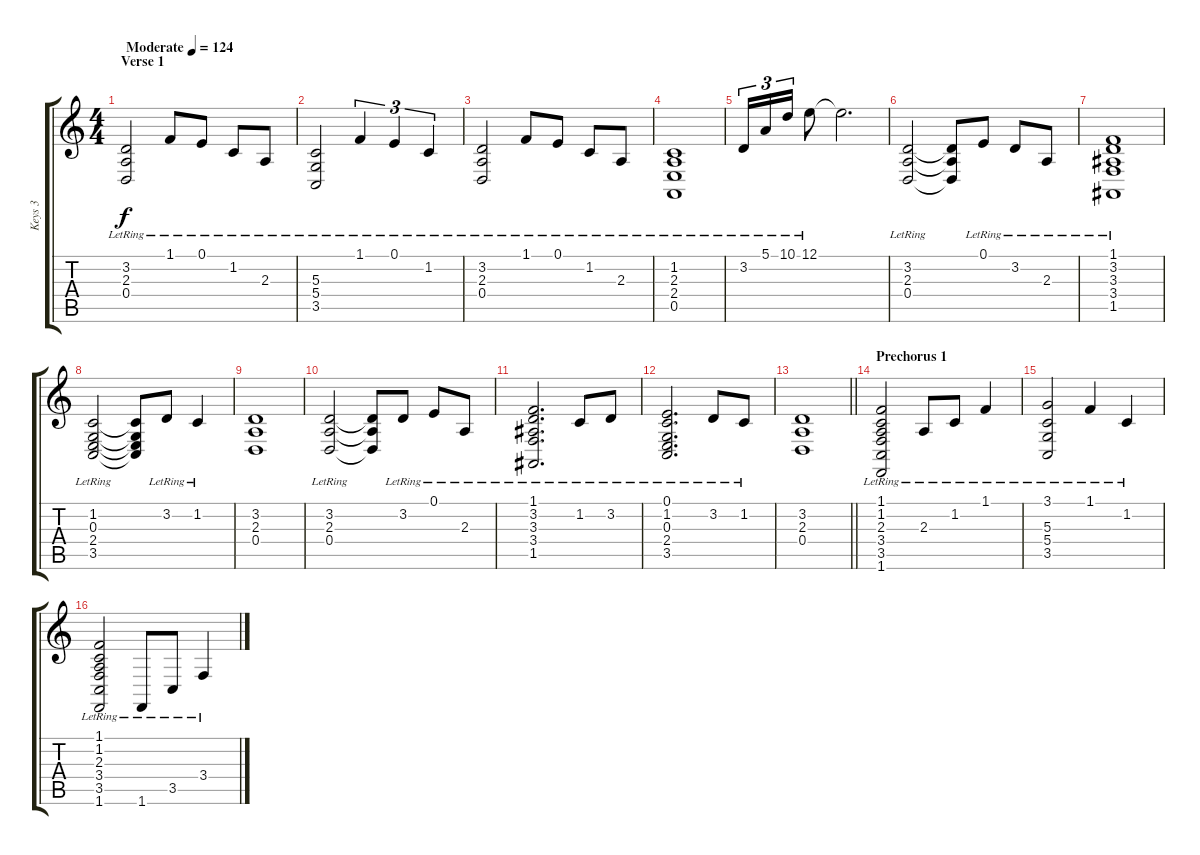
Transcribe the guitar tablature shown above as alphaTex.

\track ("Keys 3" "Keys 3") {instrument pad1newage}
\staff {score tabs}
\tuning (E4 B3 G3 D3 A2 E2) {hide}
\ts (4 4)
\section ("" "Verse 1")
\tempo (124 "Moderate")
\clef g2
\ks c
(3.2{lr} 2.3{lr} 0.4{lr}).2{dy f instrument pad1newage} 1.1{lr}.8 0.1{lr}.8 1.2{lr}.8 2.3{lr}.8 |
(5.3{lr} 5.4{lr} 3.5{lr}).2 1.1{lr}.4{tu (3 2)} 0.1{lr}.4{tu (3 2)} 1.2{lr}.4{tu (3 2)} |
(3.2{lr} 2.3{lr} 0.4{lr}).2 1.1{lr}.8 0.1{lr}.8 1.2{lr}.8 2.3{lr}.8 |
(1.2{lr} 2.3{lr} 2.4{lr} 0.5{lr}).1 |
3.2{lr}.16{tu (3 2)} 5.1{lr}.16{tu (3 2)} 10.1{lr}.16{tu (3 2)} 12.1{lr}.8 12.1{t}.2{d} |
(3.2{lr} 2.3{lr} 0.4{lr}).2 (3.2{t} 2.3{t} 0.4{t}).8 0.1{lr}.8 3.2{lr}.8 2.3{lr}.8 |
(1.1{lr} 3.2{lr} 3.3{lr} 3.4{lr} 1.5{lr}).1 |
(1.2{lr} 0.3{lr} 2.4{lr} 3.5{lr}).2 (1.2{t} 0.3{t} 2.4{t} 3.5{t}).8 3.2{lr}.8 1.2{lr}.4 |
(3.2 2.3 0.4).1 |
(3.2{lr} 2.3{lr} 0.4{lr}).2 (3.2{t} 2.3{t} 0.4{t}).8 3.2{lr}.8 0.1{lr}.8 2.3{lr}.8 |
(1.1{lr} 3.2{lr} 3.3{lr} 3.4{lr} 1.5{lr}).2{d} 1.2{lr}.8 3.2{lr}.8 |
(0.1{lr} 1.2{lr} 0.3{lr} 2.4{lr} 3.5{lr}).2{d} 3.2{lr}.8 1.2{lr}.8 |
\barLineRight lightlight
(3.2 2.3 0.4).1 |
\section ("" "Prechorus 1")
(1.1{lr} 1.2{lr} 2.3{lr} 3.4{lr} 3.5{lr} 1.6{lr}).2 2.3{lr}.8 1.2{lr}.8 1.1{lr}.4 |
(3.1{lr} 5.3{lr} 5.4{lr} 3.5{lr}).2 1.1{lr}.4 1.2{lr}.4 |
(1.1{lr} 1.2{lr} 2.3{lr} 3.4{lr} 3.5{lr} 1.6{lr}).2 1.6{lr}.8 3.5{lr}.8 3.4{lr}.4
